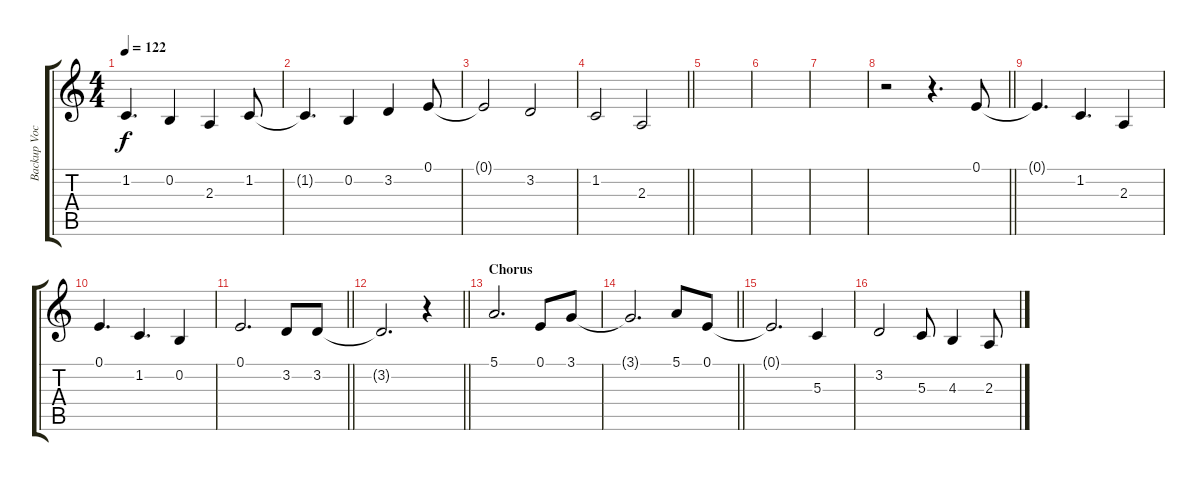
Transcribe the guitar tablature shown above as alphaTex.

\track ("Backup Vocals" "Backup Voc") {instrument cello}
\staff {score tabs}
\tuning (E4 B3 G3 D3 A2 E2) {hide}
\ts (4 4)
\tempo 122
\clef g2
\ks c
1.2.4{d dy f} 0.2.4 2.3.4 1.2.8 |
1.2{t}.4{d} 0.2.4 3.2.4 0.1.8 |
0.1{t}.2 3.2.2 |
\barLineRight lightlight
1.2.2 2.3.2 |
|
|
|
\barLineRight lightlight
r.2 r.4{d} 0.1.8 |
0.1{t}.4{d} 1.2.4{d} 2.3.4 |
0.1.4{d} 1.2.4{d} 0.2.4 |
\barLineRight lightlight
0.1.2{d} 3.2.8 3.2.8 |
\barLineRight lightlight
3.2{t}.2{d} r.4 |
\section ("" "Chorus")
5.1.2{d} 0.1.8 3.1.8 |
\barLineRight lightlight
3.1{t}.2{d} 5.1.8 0.1.8 |
0.1{t}.2{d} 5.3.4 |
3.2.2 5.3.8 4.3.4 2.3.8
